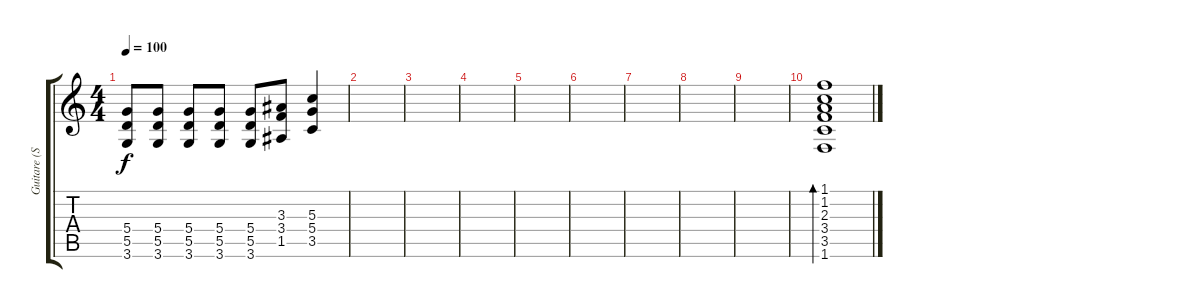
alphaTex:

\track ("Guitare (Son Stéréo Gauche)" "Guitare (S") {instrument electricguitarjazz}
\staff {score tabs}
\tuning (E4 B3 G3 D3 A2 E2) {hide}
\ts (4 4)
\tempo 100
\clef g2
\ks c
(5.4 5.5 3.6).8{dy f} (5.4 5.5 3.6).8 (5.4 5.5 3.6).8 (5.4 5.5 3.6).8 (5.4 5.5 3.6).8 (3.3 3.4 1.5).8 (5.3 5.4 3.5).4 |
|
|
|
|
|
|
|
|
(1.1 1.2 2.3 3.4 3.5 1.6).1{bd 480 volume 16 balance 8}
